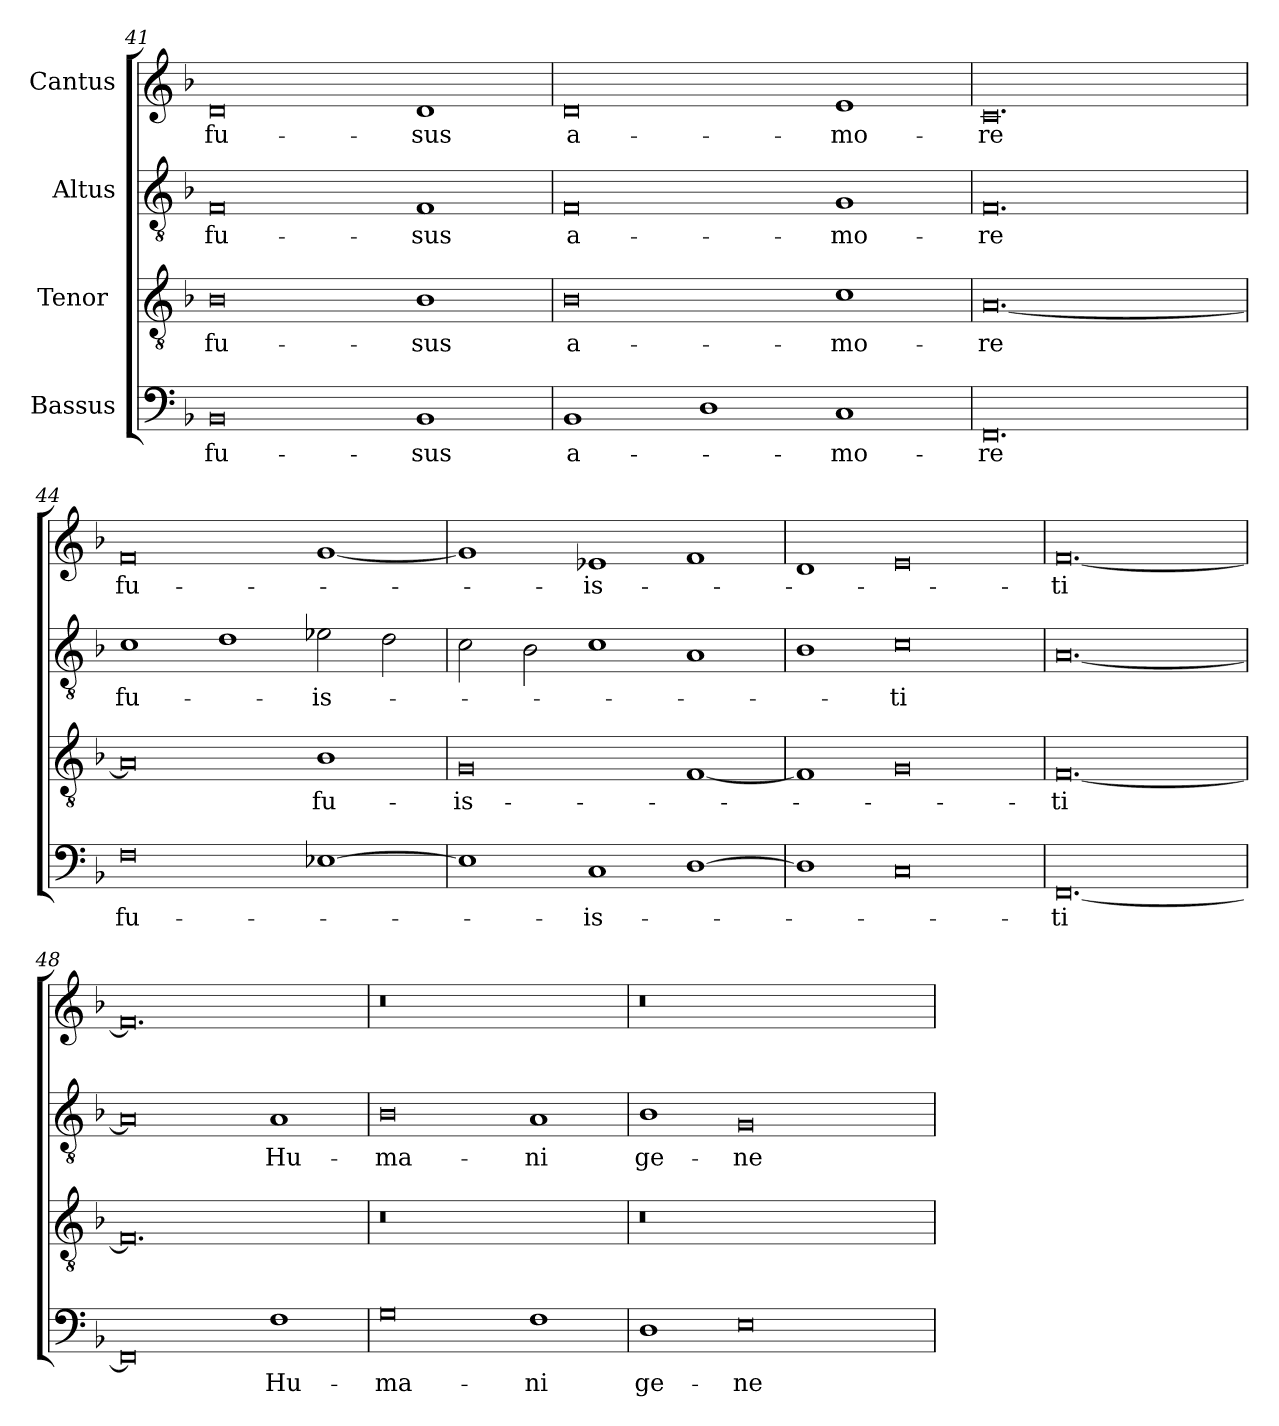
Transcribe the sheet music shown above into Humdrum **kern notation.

**kern	**text	**kern	**text	**kern	**text	**kern	**text
*part4	*part4	*part3	*part3	*part2	*part2	*part1	*part1
*staff4	*staff4	*staff3	*staff3	*staff2	*staff2	*staff1	*staff1
*I"Bassus	*	*I"Tenor 	*	*I"Altus	*	*I"Cantus	*
*clefF4	*	*clefGv2	*	*clefGv2	*	*clefG2	*
*k[b-]	*	*k[b-]	*	*k[b-]	*	*k[b-]	*
*F:	*	*F:	*	*F:	*	*F:	*
=41	=41	=41	=41	=41	=41	=41	=41
0BB-/	fu-	0B-\	fu-	0F/	fu-	0d/	fu-
1BB-/	-sus	1B-\	-sus	1F/	-sus	1d/	-sus
=42	=42	=42	=42	=42	=42	=42	=42
1BB-/	a-	0B-\	a-	0F/	a-	0d/	a-
1D\	.	.	.	.	.	.	.
1C/	-mo-	1c\	-mo-	1G/	-mo-	1e/	-mo-
=43	=43	=43	=43	=43	=43	=43	=43
0.FF/	-re	[0.A/	-re	0.F/	-re	0.c/	-re
=44	=44	=44	=44	=44	=44	=44	=44
0F\	fu-	0A/]	.	1c\	fu-	0f/	fu-
.	.	.	.	1d\	.	.	.
[1E-X\	.	1B-\	fu-	2e-X\	-is-	[1g/	.
.	.	.	.	2d\	.	.	.
=45	=45	=45	=45	=45	=45	=45	=45
1E-\]	.	0G/	-is-	2c\	.	1g/]	.
.	.	.	.	2B-\	.	.	.
1C/	-is-	.	.	1c\	.	1e-X/	-is-
[1D\	.	[1F/	.	1A/	.	1f/	.
=46	=46	=46	=46	=46	=46	=46	=46
1D\]	.	1F/]	.	1B-\	.	1d/	.
0C/	.	0G/	.	0c\	-ti	0e/	.
=47	=47	=47	=47	=47	=47	=47	=47
[0.FF/	-ti	[0.F/	-ti	[0.A/	.	[0.f/	-ti
=48	=48	=48	=48	=48	=48	=48	=48
0FF/]	.	0.F/]	.	0A/]	.	0.f/]	.
1F\	Hu-	.	.	1A/	Hu-	.	.
!!LO:LB:g=z
=49	=49	=49	=49	=49	=49	=49	=49
0G\	-ma-	0r	.	0B-\	-ma-	0r	.
1F\	-ni	1ryy	.	1A/	-ni	1ryy	.
=50	=50	=50	=50	=50	=50	=50	=50
1D\	ge-	0r	.	1B-\	ge-	0r	.
0E\	-ne-	.	.	0G/	-ne-	.	.
.	.	1ryy	.	.	.	1ryy	.
=	=	=	=	=	=	=	=
*-	*-	*-	*-	*-	*-	*-	*-
